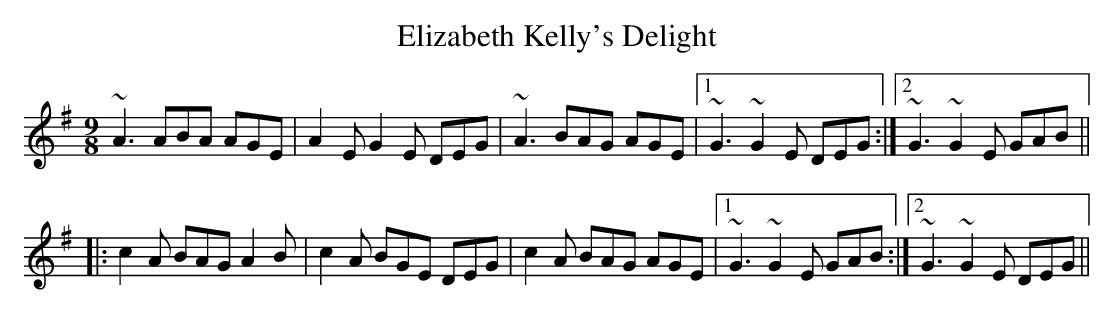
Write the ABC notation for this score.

X:1
T:Elizabeth Kelly's Delight
M:9/8
L:1/8
K:Ador
~A3 ABA AGE|A2E G2E DEG|~A3 BAG AGE|1 ~G3 ~G2E DEG:|2 ~G3 ~G2E GAB||
!|:c2A BAG A2B|c2A BGE DEG|c2A BAG AGE|1 ~G3 ~G2E GAB:|2 ~G3 ~G2E DEG||
